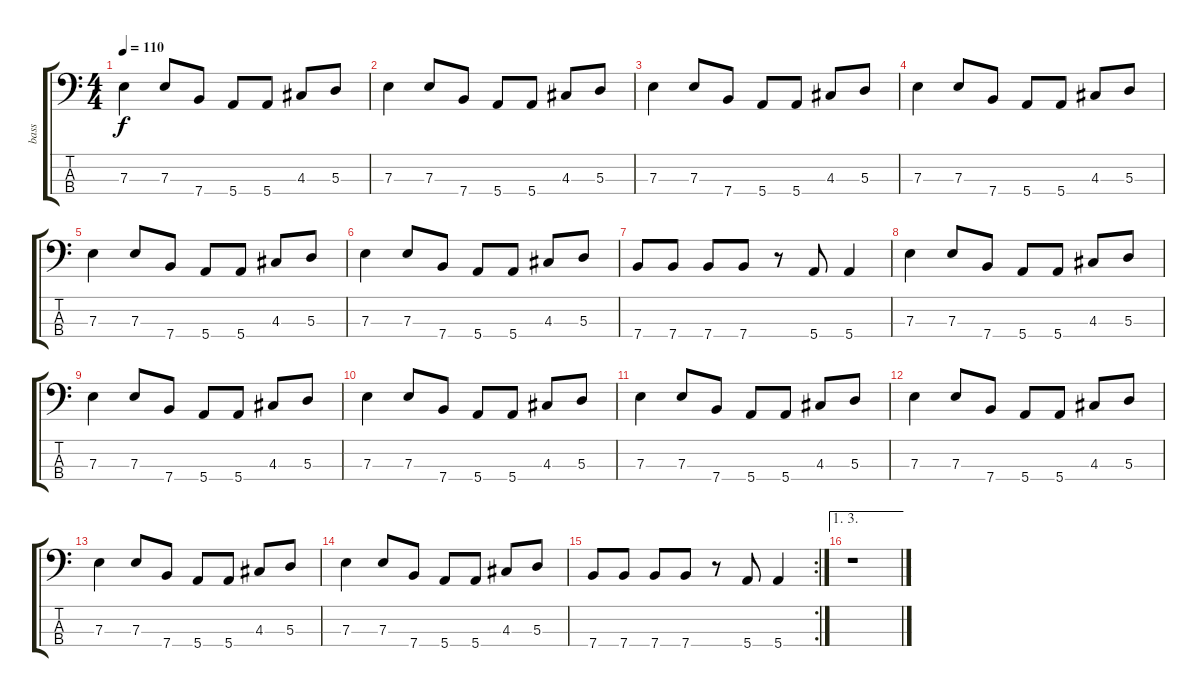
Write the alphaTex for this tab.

\track ("bass" "bass") {instrument electricbassfinger}
\staff {score tabs}
\tuning (G2 D2 A1 E1) {hide}
\ts (4 4)
\tempo 110
\clef f4
\ks c
7.3.4{dy f} 7.3.8 7.4.8 5.4.8 5.4.8 4.3.8 5.3.8 |
7.3.4 7.3.8 7.4.8 5.4.8 5.4.8 4.3.8 5.3.8 |
7.3.4 7.3.8 7.4.8 5.4.8 5.4.8 4.3.8 5.3.8 |
7.3.4 7.3.8 7.4.8 5.4.8 5.4.8 4.3.8 5.3.8 |
7.3.4 7.3.8 7.4.8 5.4.8 5.4.8 4.3.8 5.3.8 |
7.3.4 7.3.8 7.4.8 5.4.8 5.4.8 4.3.8 5.3.8 |
7.4.8 7.4.8 7.4.8 7.4.8 r.8 5.4.8 5.4.4 |
7.3.4 7.3.8 7.4.8 5.4.8 5.4.8 4.3.8 5.3.8 |
7.3.4 7.3.8 7.4.8 5.4.8 5.4.8 4.3.8 5.3.8 |
7.3.4 7.3.8 7.4.8 5.4.8 5.4.8 4.3.8 5.3.8 |
7.3.4 7.3.8 7.4.8 5.4.8 5.4.8 4.3.8 5.3.8 |
7.3.4 7.3.8 7.4.8 5.4.8 5.4.8 4.3.8 5.3.8 |
7.3.4 7.3.8 7.4.8 5.4.8 5.4.8 4.3.8 5.3.8 |
7.3.4 7.3.8 7.4.8 5.4.8 5.4.8 4.3.8 5.3.8 |
\rc 2
7.4.8 7.4.8 7.4.8 7.4.8 r.8 5.4.8 5.4.4 |
\ae (1 3)
r.1
